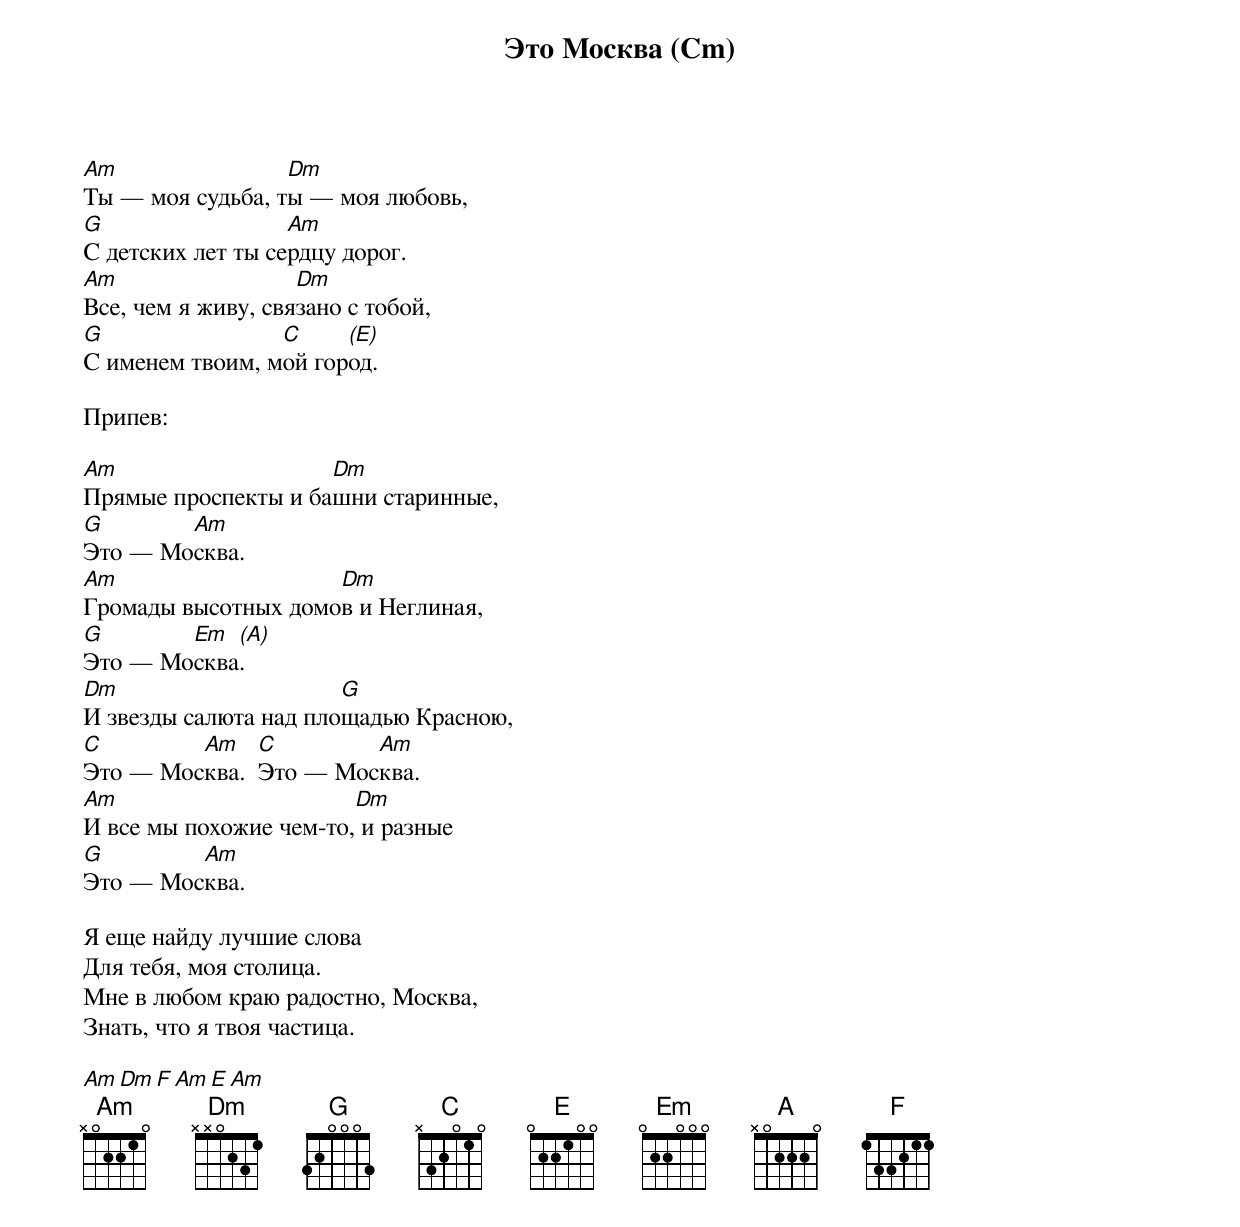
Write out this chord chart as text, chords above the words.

Это Москва (Сm)
Am                Dm
Ты — моя судьба, ты — моя любовь,
G                  Am
С детских лет ты сердцу дорог.
Am                  Dm
Все, чем я живу, связано с тобой,
G                C     (E)
С именем твоим, мой город.

Припев:

Am                   Dm
Прямые проспекты и башни старинные,
G       Am
Это — Москва.
Am                   Dm
Громады высотных домов и Неглиная,
G       Em  (A)
Это — Москва.
Dm                     G
И звезды салюта над площадью Красною,
C        Am    C        Am
Это — Москва.  Это — Москва.
Am                      Dm
И все мы похожие чем-то, и разные
G        Am
Это — Москва.

Я еще найду лучшие слова
Для тебя, моя столица.
Мне в любом краю радостно, Москва,
Знать, что я твоя частица.

Am  Dm  F  Am  E  Am
